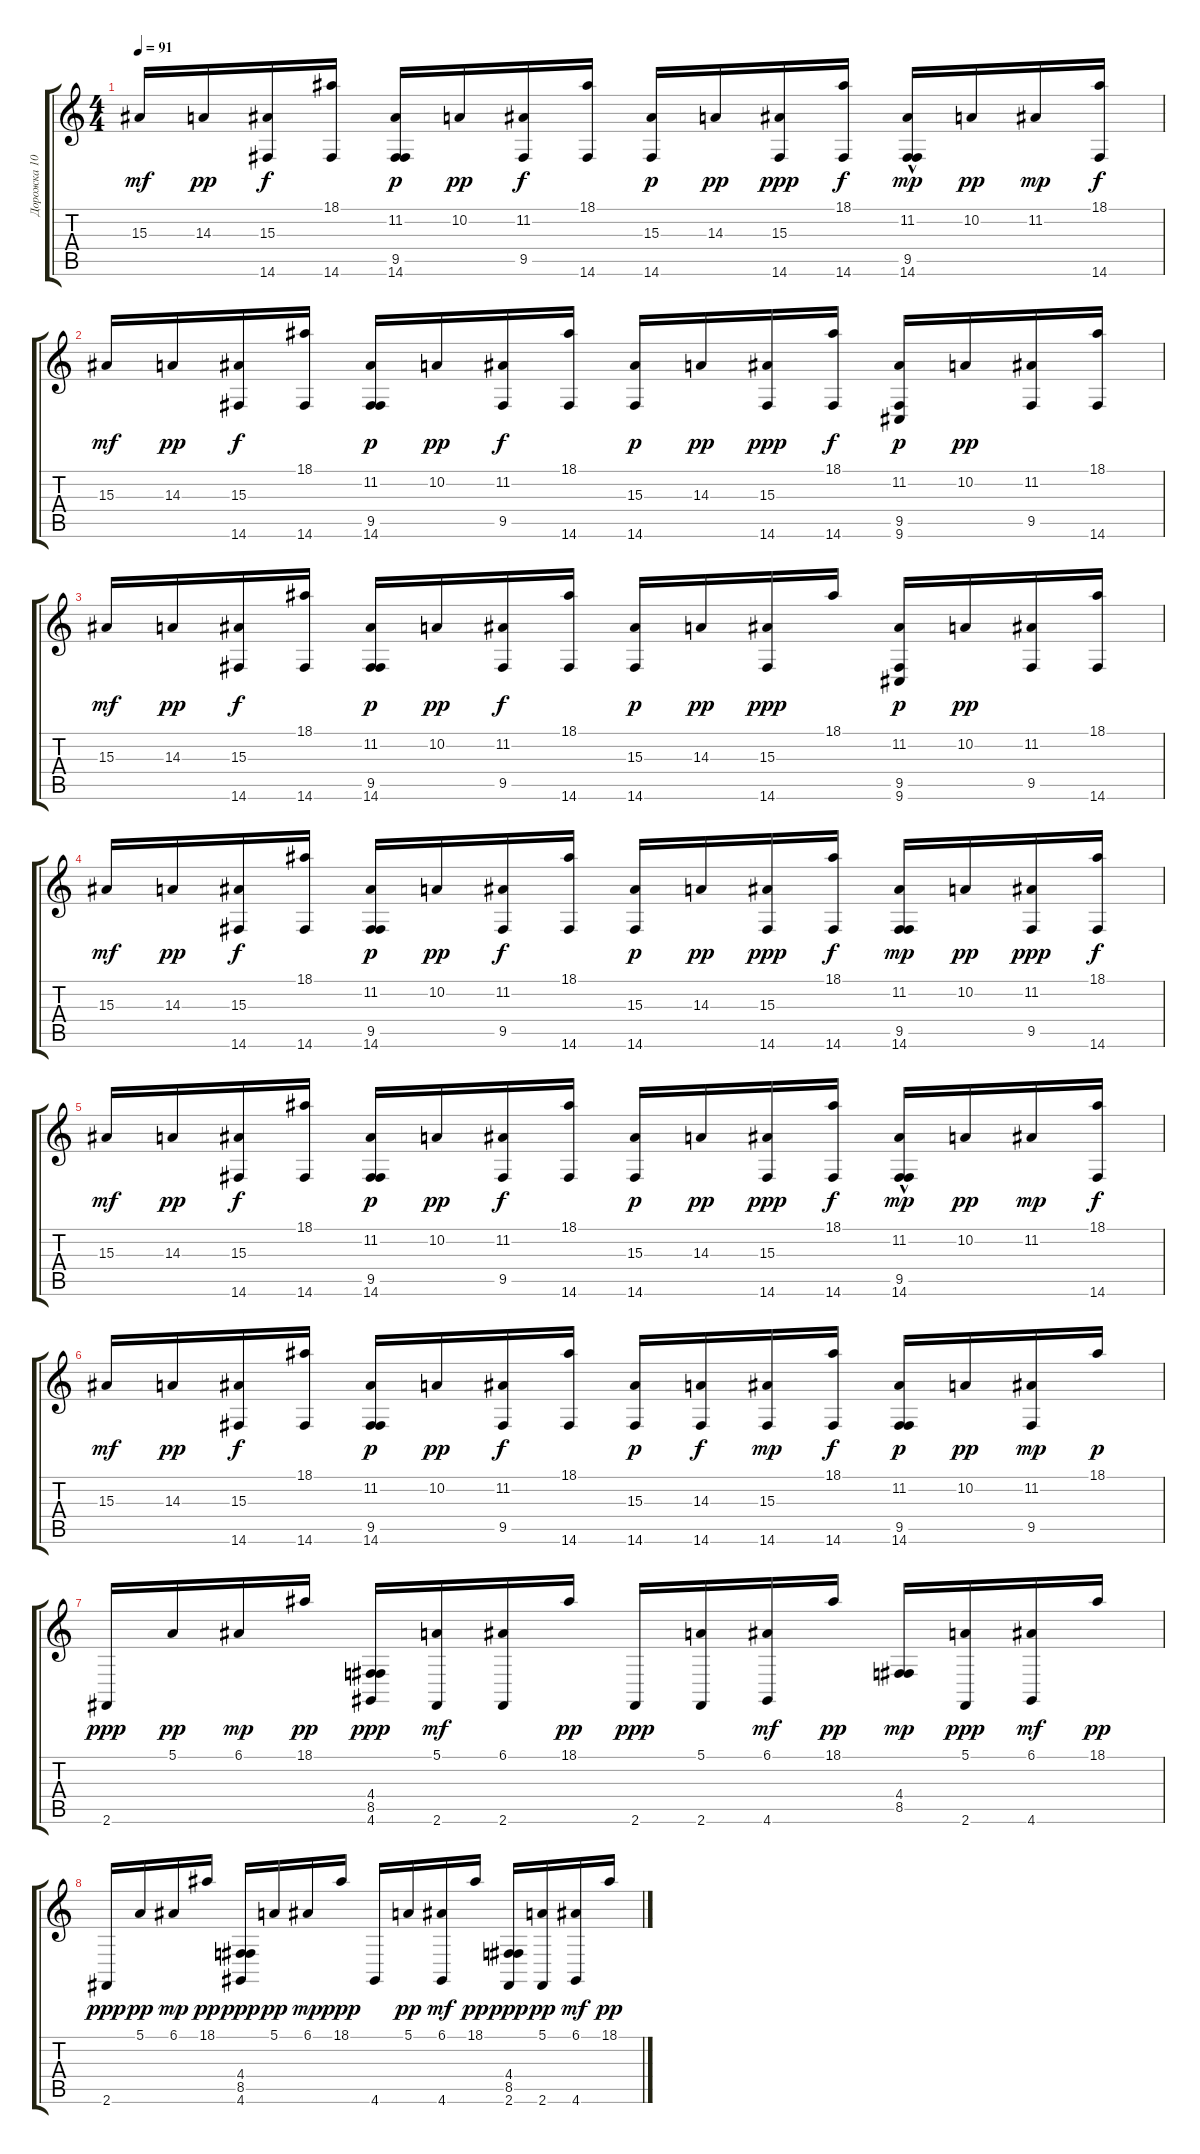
\track ("Дорожка 10" "Дорожка 10") {instrument celesta}
\staff {score tabs}
\tuning (E4 B3 G3 D3 A2 E2) {hide}
\ts (4 4)
\tempo 91
\clef g2
\ks c
15.3.16{dy mf} 14.3.16{dy pp} (15.3 14.6).16{dy f} (18.1 14.6).16 (11.2 9.5 14.6).16{dy p} 10.2.16{dy pp} (11.2 9.5).16{dy f} (18.1 14.6).16 (15.3 14.6).16{dy p} 14.3.16{dy pp} (15.3 14.6).16{dy ppp} (18.1 14.6).16{dy f} (11.2 9.5{hac} 14.6{hac}).16{dy mp} 10.2.16{dy pp} 11.2.16{dy mp} (18.1 14.6).16{dy f} |
15.3.16{dy mf} 14.3.16{dy pp} (15.3 14.6).16{dy f} (18.1 14.6).16 (11.2 9.5 14.6).16{dy p} 10.2.16{dy pp} (11.2 9.5).16{dy f} (18.1 14.6).16 (15.3 14.6).16{dy p} 14.3.16{dy pp} (15.3 14.6).16{dy ppp} (18.1 14.6).16{dy f} (11.2 9.5 9.6).16{dy p} 10.2.16{dy pp} (11.2 9.5).16 (18.1 14.6).16 |
15.3.16{dy mf} 14.3.16{dy pp} (15.3 14.6).16{dy f} (18.1 14.6).16 (11.2 9.5 14.6).16{dy p} 10.2.16{dy pp} (11.2 9.5).16{dy f} (18.1 14.6).16 (15.3 14.6).16{dy p} 14.3.16{dy pp} (15.3 14.6).16{dy ppp} 18.1.16 (11.2 9.5 9.6).16{dy p} 10.2.16{dy pp} (11.2 9.5).16 (18.1 14.6).16 |
15.3.16{dy mf} 14.3.16{dy pp} (15.3 14.6).16{dy f} (18.1 14.6).16 (11.2 9.5 14.6).16{dy p} 10.2.16{dy pp} (11.2 9.5).16{dy f} (18.1 14.6).16 (15.3 14.6).16{dy p} 14.3.16{dy pp} (15.3 14.6).16{dy ppp} (18.1 14.6).16{dy f} (11.2 9.5 14.6).16{dy mp} 10.2.16{dy pp} (11.2 9.5).16{dy ppp} (18.1 14.6).16{dy f} |
15.3.16{dy mf} 14.3.16{dy pp} (15.3 14.6).16{dy f} (18.1 14.6).16 (11.2 9.5 14.6).16{dy p} 10.2.16{dy pp} (11.2 9.5).16{dy f} (18.1 14.6).16 (15.3 14.6).16{dy p} 14.3.16{dy pp} (15.3 14.6).16{dy ppp} (18.1 14.6).16{dy f} (11.2 9.5{hac} 14.6{hac}).16{dy mp} 10.2.16{dy pp} 11.2.16{dy mp} (18.1 14.6).16{dy f} |
15.3.16{dy mf} 14.3.16{dy pp} (15.3 14.6).16{dy f} (18.1 14.6).16 (11.2 9.5 14.6).16{dy p} 10.2.16{dy pp} (11.2 9.5).16{dy f} (18.1 14.6).16 (15.3 14.6).16{dy p} (14.3 14.6).16{dy f} (15.3 14.6).16{dy mp} (18.1 14.6).16{dy f} (11.2 9.5 14.6).16{dy p} 10.2.16{dy pp} (11.2 9.5).16{dy mp} 18.1.16{dy p} |
2.6.16{dy ppp} 5.1.16{dy pp} 6.1.16{dy mp} 18.1.16{dy pp} (4.4 8.5 4.6).16{dy ppp} (5.1 2.6).16{dy mf} (6.1 2.6).16 18.1.16{dy pp} 2.6.16{dy ppp} (5.1 2.6).16 (6.1 4.6).16{dy mf} 18.1.16{dy pp} (4.4 8.5).16{dy mp} (5.1 2.6).16{dy ppp} (6.1 4.6).16{dy mf} 18.1.16{dy pp} |
2.6.16{dy ppp} 5.1.16{dy pp} 6.1.16{dy mp} 18.1.16{dy pp} (4.4 8.5 4.6).16{dy ppp} 5.1.16{dy pp} 6.1.16{dy mp} 18.1.16{dy ppp} 4.6.16 5.1.16{dy pp} (6.1 4.6).16{dy mf} 18.1.16{dy pp} (4.4 8.5 2.6).16{dy ppp} (5.1 2.6).16{dy pp} (6.1 4.6).16{dy mf} 18.1.16{dy pp}
